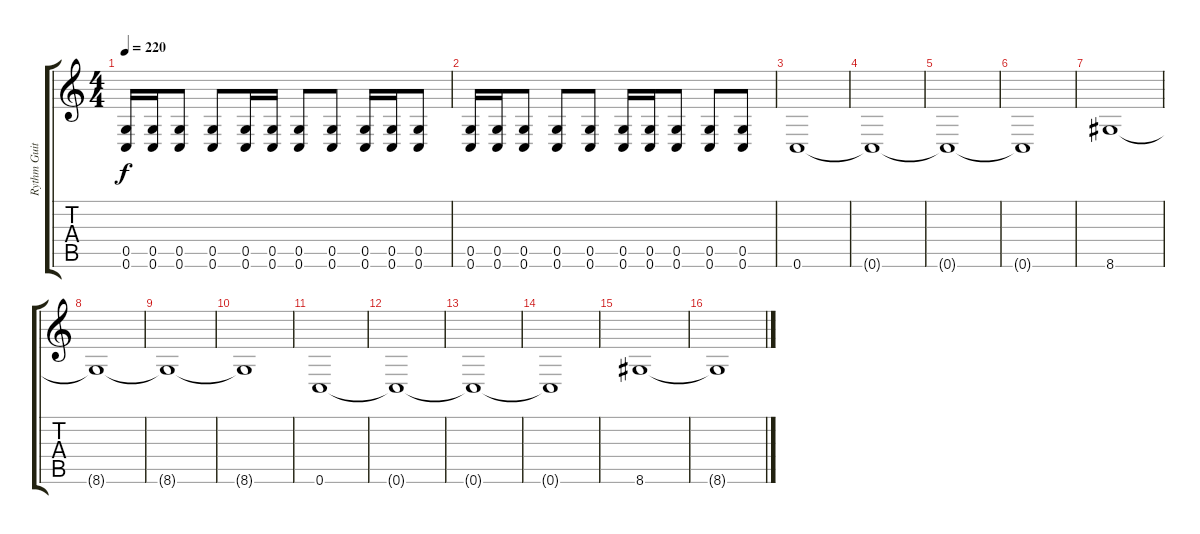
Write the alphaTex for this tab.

\track ("Rythm Guitar #1" "Rythm Guit") {instrument distortionguitar}
\staff {score tabs}
\tuning (D4 A3 F3 C3 G2 C2) {hide}
\ts (4 4)
\tempo 220
\clef g2
\ks c
(0.5 0.6).16{dy f} (0.5 0.6).16 (0.5 0.6).8 (0.5 0.6).8 (0.5 0.6).16 (0.5 0.6).16 (0.5 0.6).8 (0.5 0.6).8 (0.5 0.6).16 (0.5 0.6).16 (0.5 0.6).8 |
(0.5 0.6).16 (0.5 0.6).16 (0.5 0.6).8 (0.5 0.6).8 (0.5 0.6).8 (0.5 0.6).16 (0.5 0.6).16 (0.5 0.6).8 (0.5 0.6).8 (0.5 0.6).8 |
0.6.1 |
0.6{t}.1 |
0.6{t}.1 |
0.6{t}.1 |
8.6.1 |
8.6{t}.1 |
8.6{t}.1 |
8.6{t}.1 |
0.6.1 |
0.6{t}.1 |
0.6{t}.1 |
0.6{t}.1 |
8.6.1 |
8.6{t}.1
